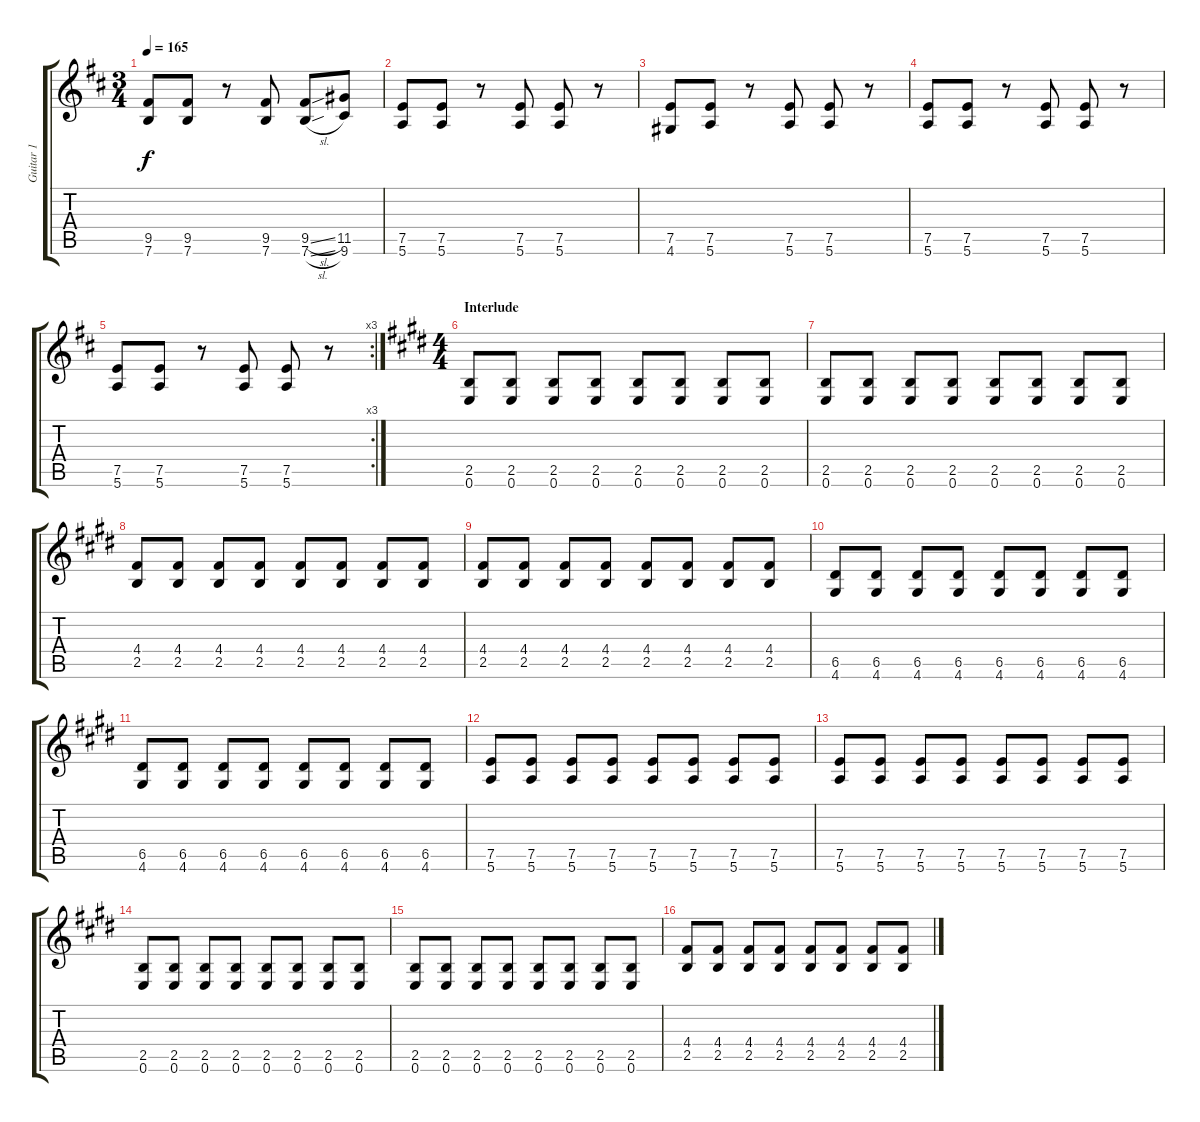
\track ("Guitar 1" "Guitar 1") {instrument distortionguitar}
\staff {score tabs}
\tuning (E4 B3 G3 D3 A2 E2) {hide}
\ts (3 4)
\tempo 165
\clef g2
\ks d
(9.5 7.6).8{dy f} (9.5 7.6).8 r.8 (9.5 7.6).8 (9.5{sl} 7.6{sl}).8 (11.5 9.6).8 |
(7.5 5.6).8 (7.5 5.6).8 r.8 (7.5 5.6).8 (7.5 5.6).8 r.8 |
(7.5 4.6).8 (7.5 5.6).8 r.8 (7.5 5.6).8 (7.5 5.6).8 r.8 |
(7.5 5.6).8 (7.5 5.6).8 r.8 (7.5 5.6).8 (7.5 5.6).8 r.8 |
\rc 3
(7.5 5.6).8 (7.5 5.6).8 r.8 (7.5 5.6).8 (7.5 5.6).8 r.8 |
\ts (4 4)
\section ("" "Interlude")
\ks e
(2.5 0.6).8{instrument electricguitarmuted} (2.5 0.6).8 (2.5 0.6).8 (2.5 0.6).8 (2.5 0.6).8 (2.5 0.6).8 (2.5 0.6).8 (2.5 0.6).8 |
(2.5 0.6).8 (2.5 0.6).8 (2.5 0.6).8 (2.5 0.6).8 (2.5 0.6).8 (2.5 0.6).8 (2.5 0.6).8 (2.5 0.6).8 |
(4.4 2.5).8 (4.4 2.5).8 (4.4 2.5).8 (4.4 2.5).8 (4.4 2.5).8 (4.4 2.5).8 (4.4 2.5).8 (4.4 2.5).8 |
(4.4 2.5).8 (4.4 2.5).8 (4.4 2.5).8 (4.4 2.5).8 (4.4 2.5).8 (4.4 2.5).8 (4.4 2.5).8 (4.4 2.5).8 |
(6.5 4.6).8 (6.5 4.6).8 (6.5 4.6).8 (6.5 4.6).8 (6.5 4.6).8 (6.5 4.6).8 (6.5 4.6).8 (6.5 4.6).8 |
(6.5 4.6).8 (6.5 4.6).8 (6.5 4.6).8 (6.5 4.6).8 (6.5 4.6).8 (6.5 4.6).8 (6.5 4.6).8 (6.5 4.6).8 |
(7.5 5.6).8 (7.5 5.6).8 (7.5 5.6).8 (7.5 5.6).8 (7.5 5.6).8 (7.5 5.6).8 (7.5 5.6).8 (7.5 5.6).8 |
(7.5 5.6).8 (7.5 5.6).8 (7.5 5.6).8 (7.5 5.6).8 (7.5 5.6).8 (7.5 5.6).8 (7.5 5.6).8 (7.5 5.6).8 |
(2.5 0.6).8{instrument electricguitarmuted} (2.5 0.6).8 (2.5 0.6).8 (2.5 0.6).8 (2.5 0.6).8 (2.5 0.6).8 (2.5 0.6).8 (2.5 0.6).8 |
(2.5 0.6).8 (2.5 0.6).8 (2.5 0.6).8 (2.5 0.6).8 (2.5 0.6).8 (2.5 0.6).8 (2.5 0.6).8 (2.5 0.6).8 |
(4.4 2.5).8 (4.4 2.5).8 (4.4 2.5).8 (4.4 2.5).8 (4.4 2.5).8 (4.4 2.5).8 (4.4 2.5).8 (4.4 2.5).8
